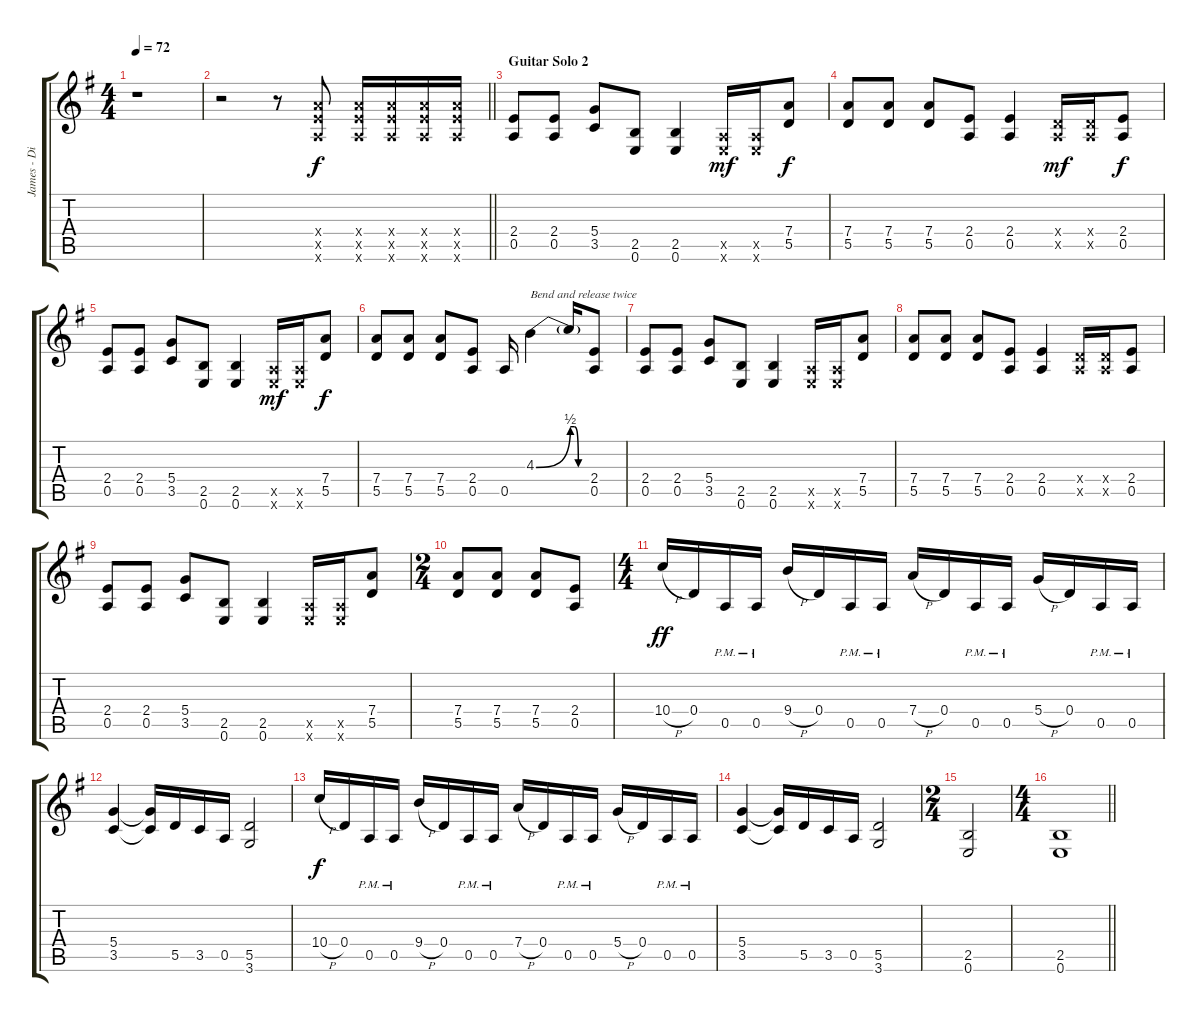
\track ("James - Dist Gtr II" "James - Di") {instrument distortionguitar}
\staff {score tabs}
\tuning (E4 B3 G3 D3 A2 E2) {hide}
\ts (4 4)
\tempo 72
\clef g2
\ks eminor
r.1{dy f} |
\barLineRight lightlight
r.2 r.8 (7.4{x} 7.5{x} 5.6{x}).8 (7.4{x} 7.5{x} 5.6{x}).16{volume 6} (7.4{x} 7.5{x} 5.6{x}).16 (7.4{x} 7.5{x} 5.6{x}).16 (7.4{x} 7.5{x} 5.6{x}).16 |
\section ("" "Guitar Solo 2")
(2.4 0.5).8 (2.4 0.5).8 (5.4 3.5).8 (2.5 0.6).8 (2.5 0.6).4 (0.5{x} 0.6{x}).16{dy mf} (0.5{x} 0.6{x}).16 (7.4 5.5).8{dy f} |
(7.4 5.5).8 (7.4 5.5).8 (7.4 5.5).8 (2.4 0.5).8 (2.4 0.5).4 (0.4{x} 0.5{x}).16{dy mf} (0.4{x} 0.5{x}).16 (2.4 0.5).8{dy f} |
(2.4 0.5).8 (2.4 0.5).8 (5.4 3.5).8 (2.5 0.6).8 (2.5 0.6).4 (0.5{x} 0.6{x}).16{dy mf} (0.5{x} 0.6{x}).16 (7.4 5.5).8{dy f} |
(7.4 5.5).8 (7.4 5.5).8 (7.4 5.5).8 (2.4 0.5).8 0.5.16 4.3{be (bend 0 0 60 2)}.4{txt "Bend and release twice"} 4.3{be (custom 0 2 15 2 30 0 60 0) t}.16 (2.4 0.5).8 |
(2.4 0.5).8 (2.4 0.5).8 (5.4 3.5).8 (2.5 0.6).8 (2.5 0.6).4 (0.5{x} 0.6{x}).16 (0.5{x} 0.6{x}).16 (7.4 5.5).8 |
(7.4 5.5).8 (7.4 5.5).8 (7.4 5.5).8 (2.4 0.5).8 (2.4 0.5).4 (0.4{x} 0.5{x}).16 (0.4{x} 0.5{x}).16 (2.4 0.5).8 |
(2.4 0.5).8 (2.4 0.5).8 (5.4 3.5).8 (2.5 0.6).8 (2.5 0.6).4 (0.5{x} 0.6{x}).16 (0.5{x} 0.6{x}).16 (7.4 5.5).8 |
\ts (2 4)
(7.4 5.5).8 (7.4 5.5).8 (7.4 5.5).8 (2.4 0.5).8 |
\ts (4 4)
10.4{h}.16{dy ff} 0.4.16 0.5{pm}.16 0.5{pm}.16 9.4{h}.16 0.4.16 0.5{pm}.16 0.5{pm}.16 7.4{h}.16 0.4.16 0.5{pm}.16 0.5{pm}.16 5.4{h}.16 0.4.16 0.5{pm}.16 0.5{pm}.16 |
(5.4 3.5).4 (5.4{t} 3.5{t}).16 5.5.16 3.5.16 0.5.16 (5.5 3.6).2 |
10.4{h}.16{dy f} 0.4.16 0.5{pm}.16 0.5{pm}.16 9.4{h}.16 0.4.16 0.5{pm}.16 0.5{pm}.16 7.4{h}.16 0.4.16 0.5{pm}.16 0.5{pm}.16 5.4{h}.16 0.4.16 0.5{pm}.16 0.5{pm}.16 |
(5.4 3.5).4 (5.4{t} 3.5{t}).16 5.5.16 3.5.16 0.5.16 (5.5 3.6).2 |
\ts (2 4)
(2.5 0.6).2 |
\ts (4 4)
\barLineRight lightlight
(2.5 0.6).1
